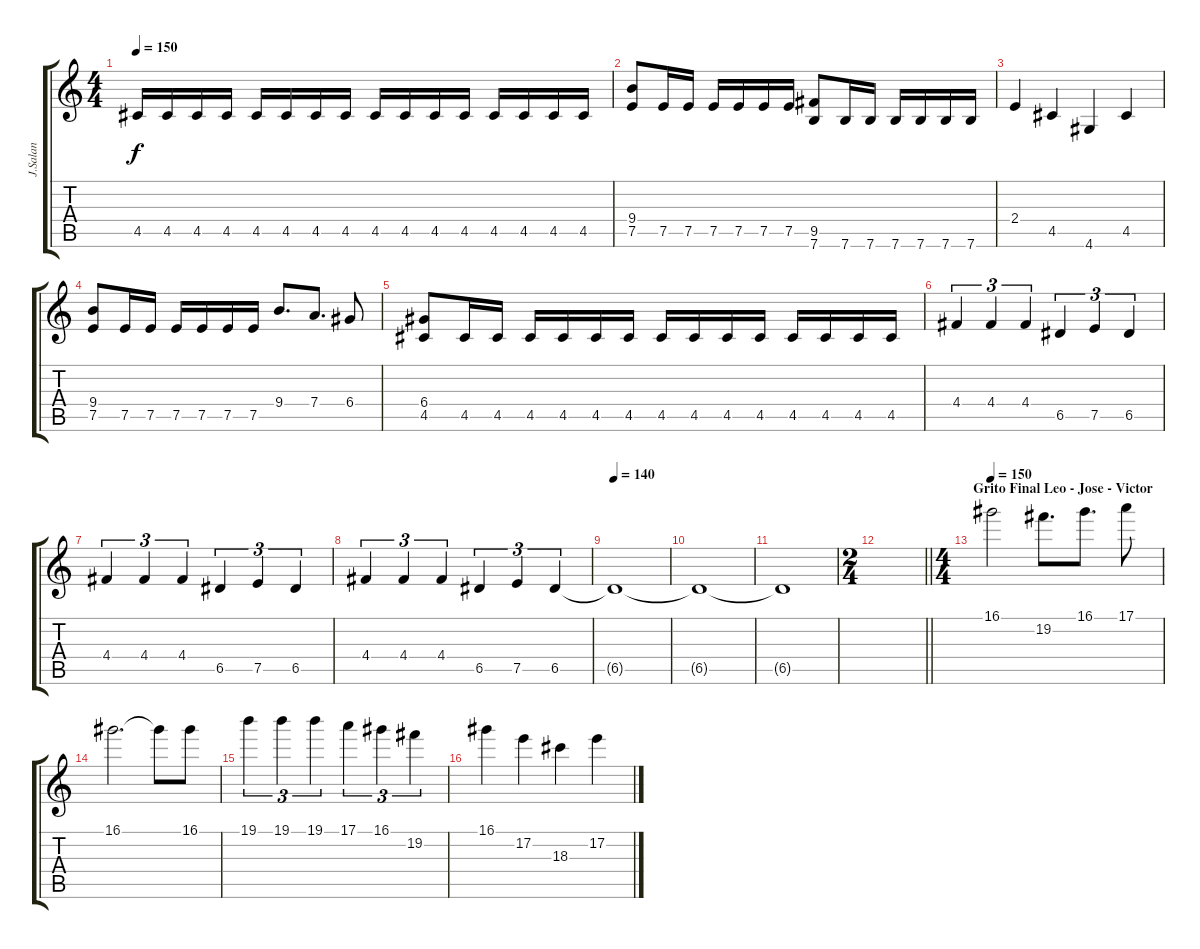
\track ("J.Salan" "J.Salan") {instrument overdrivenguitar}
\staff {score tabs}
\tuning (E4 B3 G3 D3 A2 E2) {hide}
\ts (4 4)
\tempo 150
\clef g2
\ks c
4.5.16{dy f} 4.5.16 4.5.16 4.5.16 4.5.16 4.5.16 4.5.16 4.5.16 4.5.16 4.5.16 4.5.16 4.5.16 4.5.16 4.5.16 4.5.16 4.5.16 |
(9.4 7.5).8 7.5.16 7.5.16 7.5.16 7.5.16 7.5.16 7.5.16 (9.5 7.6).8 7.6.16 7.6.16 7.6.16 7.6.16 7.6.16 7.6.16 |
2.4.4 4.5.4 4.6.4 4.5.4 |
(9.4 7.5).8 7.5.16 7.5.16 7.5.16 7.5.16 7.5.16 7.5.16 9.4.8{d} 7.4.8{d} 6.4.8 |
(6.4 4.5).8 4.5.16 4.5.16 4.5.16 4.5.16 4.5.16 4.5.16 4.5.16 4.5.16 4.5.16 4.5.16 4.5.16 4.5.16 4.5.16 4.5.16 |
4.4.4{tu (3 2)} 4.4.4{tu (3 2)} 4.4.4{tu (3 2)} 6.5.4{tu (3 2)} 7.5.4{tu (3 2)} 6.5.4{tu (3 2)} |
4.4.4{tu (3 2)} 4.4.4{tu (3 2)} 4.4.4{tu (3 2)} 6.5.4{tu (3 2)} 7.5.4{tu (3 2)} 6.5.4{tu (3 2)} |
4.4.4{tu (3 2)} 4.4.4{tu (3 2)} 4.4.4{tu (3 2)} 6.5.4{tu (3 2)} 7.5.4{tu (3 2)} 6.5.4{tu (3 2)} |
\tempo 140
6.5{t}.1 |
6.5{t}.1 |
6.5{t}.1 |
\ts (2 4)
\barLineRight lightlight
|
\ts (4 4)
\section ("" "Grito Final Leo - Jose - Victor")
\tempo 150
16.1.2 19.2.8{d} 16.1.8{d} 17.1.8 |
16.1.2{d} 16.1{t}.8 16.1.8 |
19.1.4{tu (3 2)} 19.1.4{tu (3 2)} 19.1.4{tu (3 2)} 17.1.4{tu (3 2)} 16.1.4{tu (3 2)} 19.2.4{tu (3 2)} |
16.1.4 17.2.4 18.3.4 17.2.4
